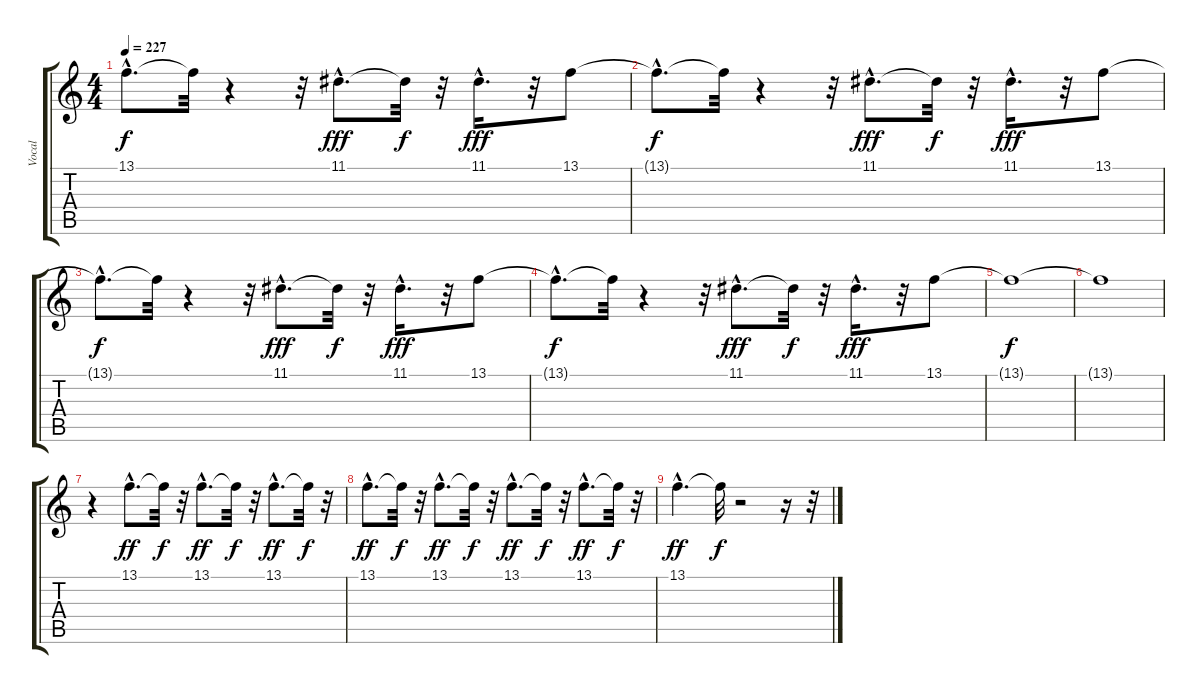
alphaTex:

\track ("Vocal" "Vocal") {instrument altosax}
\staff {score tabs}
\tuning (E4 B3 G3 D3 A2 E2) {hide}
\ts (4 4)
\tempo 227
\clef g2
\ks c
13.1{hac t}.8{d dy f} 13.1{t}.32 r.4 r.32 11.1{hac}.8{d dy fff} 11.1{t}.32{dy f} r.32 11.1{hac}.16{d dy fff} r.32 13.1.8 |
13.1{hac t}.8{d dy f} 13.1{t}.32 r.4 r.32 11.1{hac}.8{d dy fff} 11.1{t}.32{dy f} r.32 11.1{hac}.16{d dy fff} r.32 13.1.8 |
13.1{hac t}.8{d dy f} 13.1{t}.32 r.4 r.32 11.1{hac}.8{d dy fff} 11.1{t}.32{dy f} r.32 11.1{hac}.16{d dy fff} r.32 13.1.8 |
13.1{hac t}.8{d dy f} 13.1{t}.32 r.4 r.32 11.1{hac}.8{d dy fff} 11.1{t}.32{dy f} r.32 11.1{hac}.16{d dy fff} r.32 13.1.8 |
13.1{t}.1{dy f} |
13.1{t}.1 |
r.4 13.1{hac}.8{d dy ff} 13.1{t}.32{dy f} r.32 13.1{hac}.8{d dy ff} 13.1{t}.32{dy f} r.32 13.1{hac}.8{d dy ff} 13.1{t}.32{dy f} r.32 |
13.1{hac}.8{d dy ff} 13.1{t}.32{dy f} r.32 13.1{hac}.8{d dy ff} 13.1{t}.32{dy f} r.32 13.1{hac}.8{d dy ff} 13.1{t}.32{dy f} r.32 13.1{hac}.8{d dy ff} 13.1{t}.32{dy f} r.32 |
13.1{hac}.4{d dy ff} 13.1{t}.32{dy f} r.2 r.16 r.32
